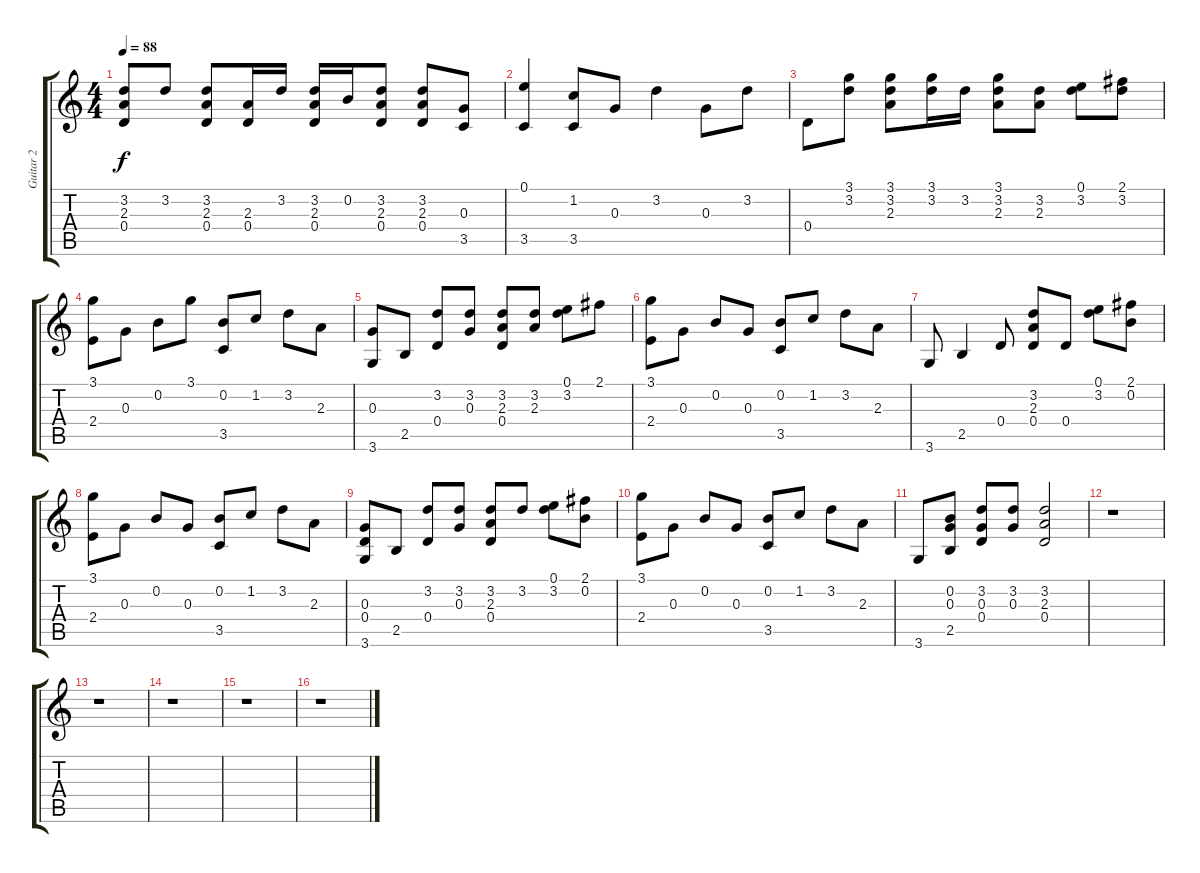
\track ("Guitar 2" "Guitar 2") {instrument distortionguitar}
\staff {score tabs}
\tuning (E4 B3 G3 D3 A2 E2) {hide}
\ts (4 4)
\tempo 88
\clef g2
\ks c
(3.2 2.3 0.4).8{dy f} 3.2.8 (3.2 2.3 0.4).8 (2.3 0.4).16 3.2.16 (3.2 2.3 0.4).16 0.2.16 (3.2 2.3 0.4).8 (3.2 2.3 0.4).8 (0.3 3.5).8 |
(0.1 3.5).4 (1.2 3.5).8 0.3.8 3.2.4 0.3.8 3.2.8 |
0.4.8 (3.1 3.2).8 (3.1 3.2 2.3).8 (3.1 3.2).16 3.2.16 (3.1 3.2 2.3).8 (3.2 2.3).8 (0.1 3.2).8 (2.1 3.2).8 |
(3.1 2.4).8 0.3.8 0.2.8 3.1.8 (0.2 3.5).8 1.2.8 3.2.8 2.3.8 |
(0.3 3.6).8 2.5.8 (3.2 0.4).8 (3.2 0.3).8 (3.2 2.3 0.4).8 (3.2 2.3).8 (0.1 3.2).8 2.1.8 |
(3.1 2.4).8 0.3.8 0.2.8 0.3.8 (0.2 3.5).8 1.2.8 3.2.8 2.3.8 |
3.6.8 2.5.4 0.4.8 (3.2 2.3 0.4).8 0.4.8 (0.1 3.2).8 (2.1 0.2).8 |
(3.1 2.4).8 0.3.8 0.2.8 0.3.8 (0.2 3.5).8 1.2.8 3.2.8 2.3.8 |
(0.3 0.4 3.6).8 2.5.8 (3.2 0.4).8 (3.2 0.3).8 (3.2 2.3 0.4).8 3.2.8 (0.1 3.2).8 (2.1 0.2).8 |
(3.1 2.4).8 0.3.8 0.2.8 0.3.8 (0.2 3.5).8 1.2.8 3.2.8 2.3.8 |
3.6.8 (0.2 0.3 2.5).8 (3.2 0.3 0.4).8 (3.2 0.3).8 (3.2 2.3 0.4).2 |
r.1 |
r.1 |
r.1 |
r.1 |
r.1
